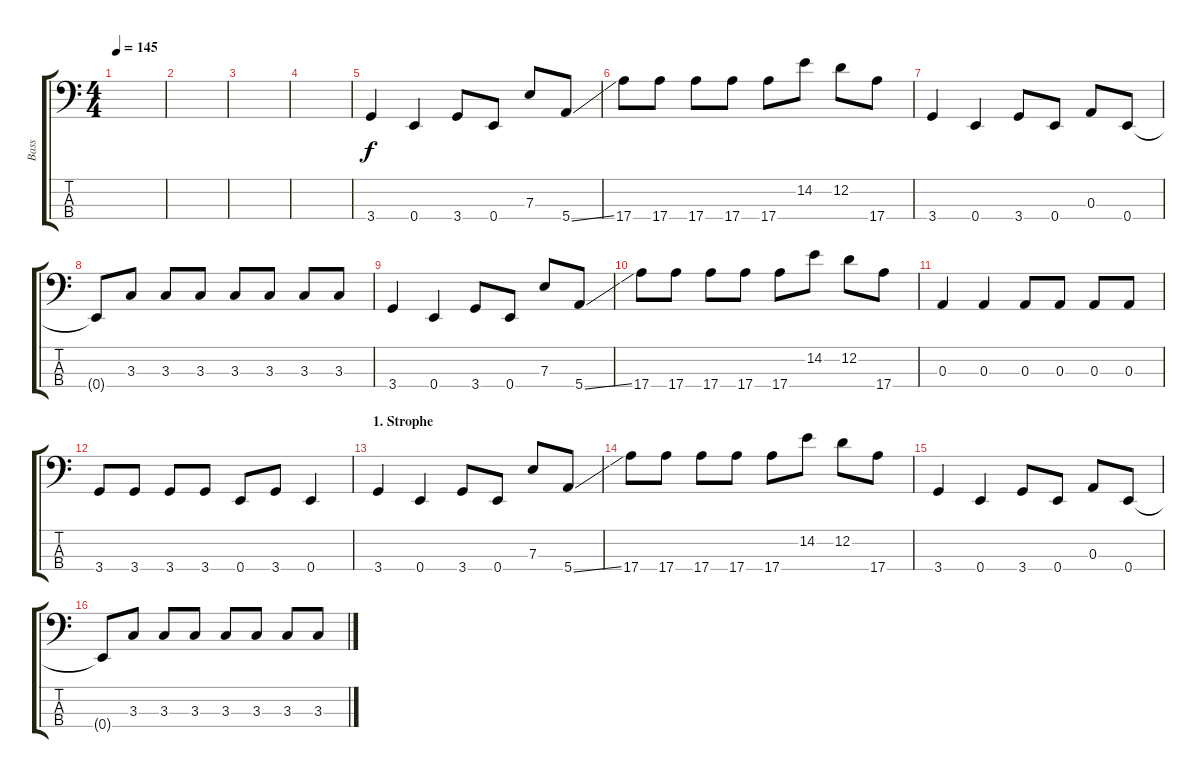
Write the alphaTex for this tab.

\track ("Bass" "Bass") {instrument electricbassfinger}
\staff {score tabs}
\tuning (G2 D2 A1 E1) {hide}
\ts (4 4)
\tempo 145
\clef f4
\ks c
|
|
|
|
3.4.4 0.4.4 3.4.8 0.4.8 7.3.8 5.4{ss}.8 |
17.4.8 17.4.8 17.4.8 17.4.8 17.4.8 14.2.8 12.2.8 17.4.8 |
3.4.4 0.4.4 3.4.8 0.4.8 0.3.8 0.4.8 |
0.4{t}.8 3.3.8 3.3.8 3.3.8 3.3.8 3.3.8 3.3.8 3.3.8 |
3.4.4 0.4.4 3.4.8 0.4.8 7.3.8 5.4{ss}.8 |
17.4.8 17.4.8 17.4.8 17.4.8 17.4.8 14.2.8 12.2.8 17.4.8 |
0.3.4 0.3.4 0.3.8 0.3.8 0.3.8 0.3.8 |
3.4.8 3.4.8 3.4.8 3.4.8 0.4.8 3.4.8 0.4.4 |
\section ("" "1. Strophe")
3.4.4 0.4.4 3.4.8 0.4.8 7.3.8 5.4{ss}.8 |
17.4.8 17.4.8 17.4.8 17.4.8 17.4.8 14.2.8 12.2.8 17.4.8 |
3.4.4 0.4.4 3.4.8 0.4.8 0.3.8 0.4.8 |
0.4{t}.8 3.3.8 3.3.8 3.3.8 3.3.8 3.3.8 3.3.8 3.3.8
